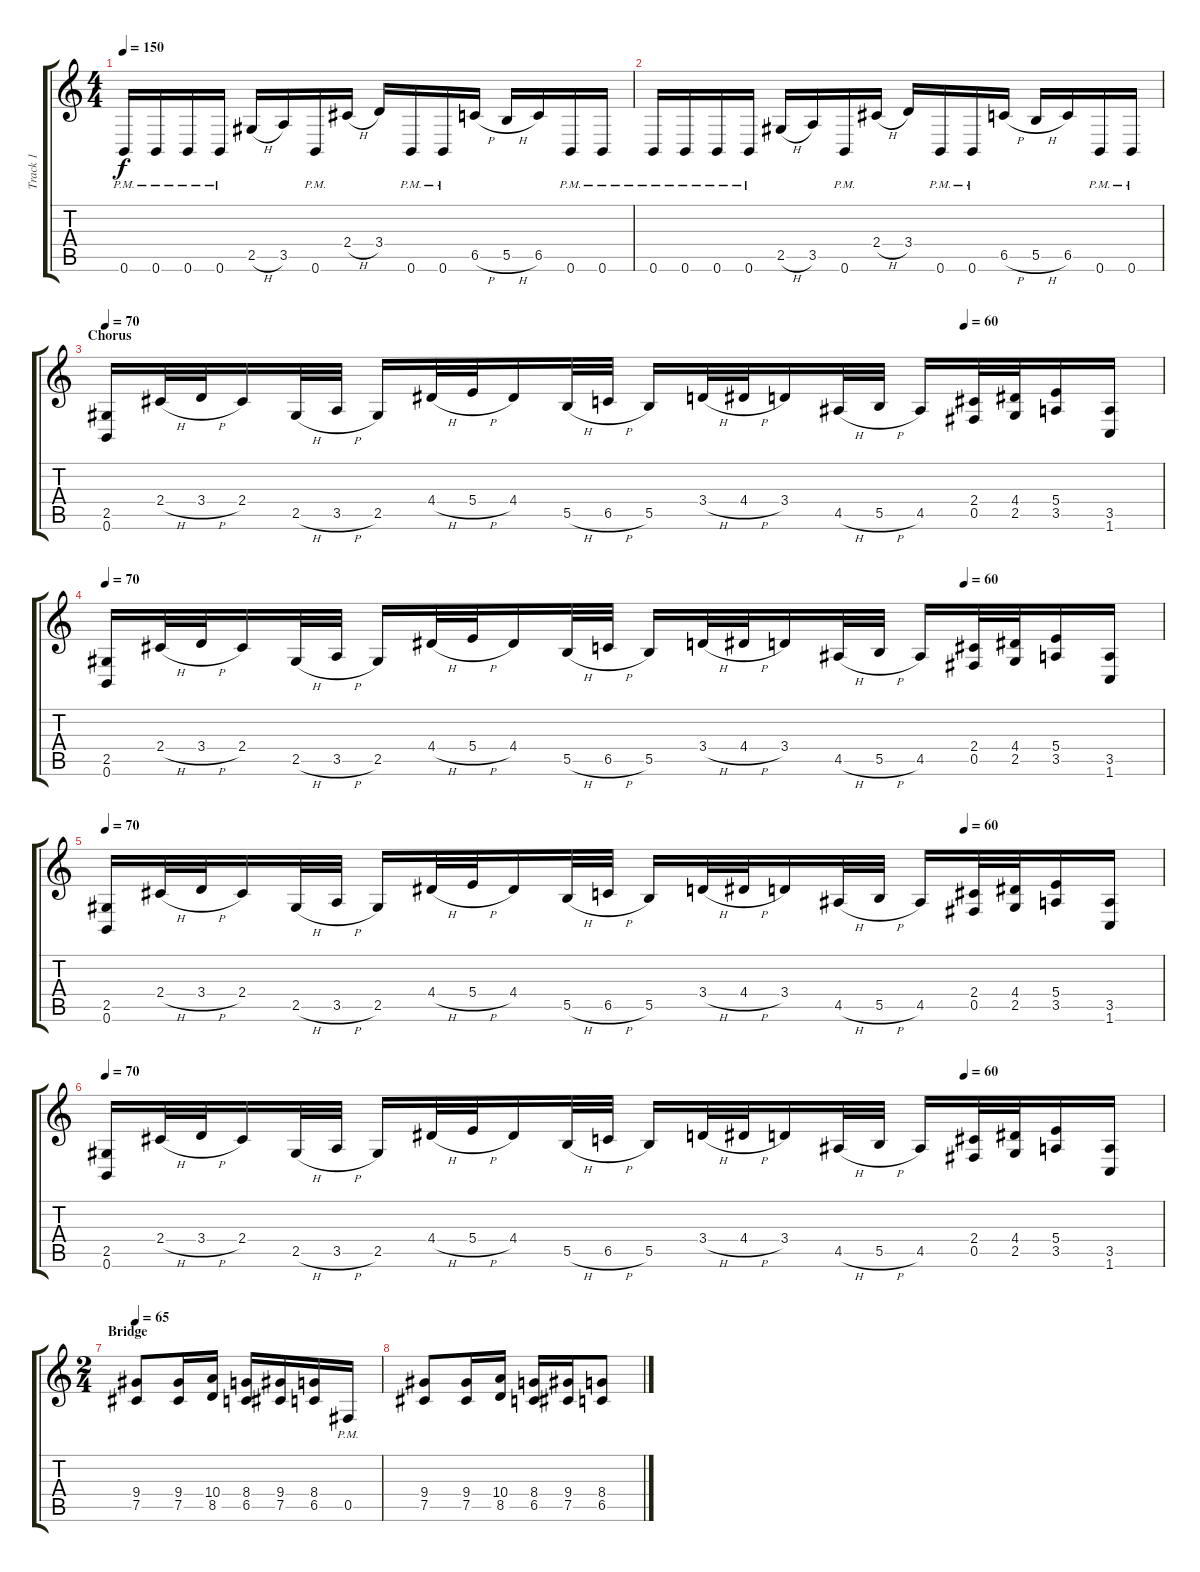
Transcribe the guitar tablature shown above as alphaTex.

\track ("Track 1" "Track 1") {instrument distortionguitar}
\staff {score tabs}
\tuning (Db4 Ab3 E3 B2 Gb2 B1) {hide}
\ts (4 4)
\tempo 150
\clef g2
\ks c
0.6{pm}.16{dy f} 0.6{pm}.16 0.6{pm}.16 0.6{pm}.16 2.5{h}.16 3.5.16 0.6{pm}.16 2.4{h}.16 3.4.16 0.6{pm}.16 0.6{pm}.16 6.5{h}.16 5.5{h}.16 6.5.16 0.6{pm}.16 0.6{pm}.16 |
0.6{pm}.16 0.6{pm}.16 0.6{pm}.16 0.6{pm}.16 2.5{h}.16 3.5.16 0.6{pm}.16 2.4{h}.16 3.4.16 0.6{pm}.16 0.6{pm}.16 6.5{h}.16 5.5{h}.16 6.5.16 0.6{pm}.16 0.6{pm}.16 |
\section ("" "Chorus")
\tempo 70
\tempo (60 0.8125)
(2.5 0.6).16 2.4{h}.32 3.4{h}.32 2.4.16 2.5{h}.32 3.5{h}.32 2.5.16 4.4{h}.32 5.4{h}.32 4.4.16 5.5{h}.32 6.5{h}.32 5.5.16 3.4{h}.32 4.4{h}.32 3.4.16 4.5{h}.32 5.5{h}.32 4.5.16 (2.4 0.5).32 (4.4 2.5).32 (5.4 3.5).16 (3.5 1.6).16 |
\tempo 70
\tempo (60 0.8125)
(2.5 0.6).16 2.4{h}.32 3.4{h}.32 2.4.16 2.5{h}.32 3.5{h}.32 2.5.16 4.4{h}.32 5.4{h}.32 4.4.16 5.5{h}.32 6.5{h}.32 5.5.16 3.4{h}.32 4.4{h}.32 3.4.16 4.5{h}.32 5.5{h}.32 4.5.16 (2.4 0.5).32 (4.4 2.5).32 (5.4 3.5).16 (3.5 1.6).16 |
\tempo 70
\tempo (60 0.8125)
(2.5 0.6).16 2.4{h}.32 3.4{h}.32 2.4.16 2.5{h}.32 3.5{h}.32 2.5.16 4.4{h}.32 5.4{h}.32 4.4.16 5.5{h}.32 6.5{h}.32 5.5.16 3.4{h}.32 4.4{h}.32 3.4.16 4.5{h}.32 5.5{h}.32 4.5.16 (2.4 0.5).32 (4.4 2.5).32 (5.4 3.5).16 (3.5 1.6).16 |
\tempo 70
\tempo (60 0.8125)
(2.5 0.6).16 2.4{h}.32 3.4{h}.32 2.4.16 2.5{h}.32 3.5{h}.32 2.5.16 4.4{h}.32 5.4{h}.32 4.4.16 5.5{h}.32 6.5{h}.32 5.5.16 3.4{h}.32 4.4{h}.32 3.4.16 4.5{h}.32 5.5{h}.32 4.5.16 (2.4 0.5).32 (4.4 2.5).32 (5.4 3.5).16 (3.5 1.6).16 |
\ts (2 4)
\section ("" "Bridge")
\tempo 65
(9.4 7.5).8 (9.4 7.5).16 (10.4 8.5).16 (8.4 6.5).16 (9.4 7.5).16 (8.4 6.5).16 0.5{pm}.16 |
(9.4 7.5).8 (9.4 7.5).16 (10.4 8.5).16 (8.4 6.5).16 (9.4 7.5).16 (8.4 6.5).8
